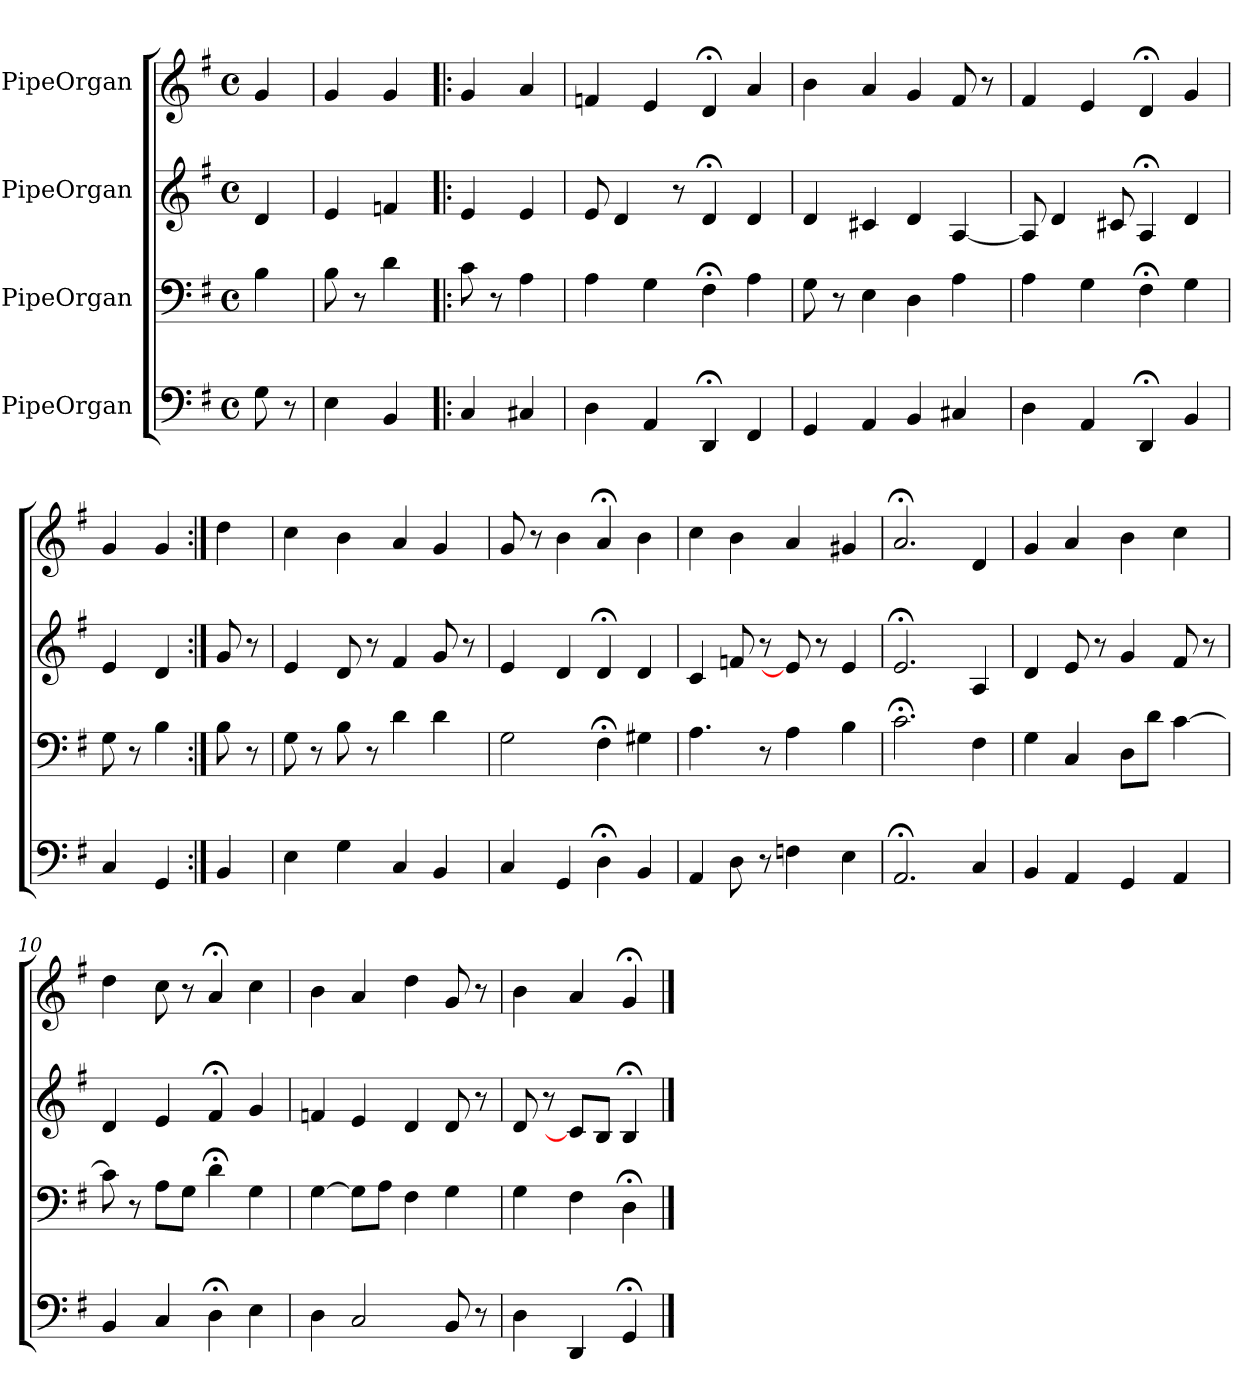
**kern	**kern	**kern	**kern
*part4	*part3	*part2	*part1
*staff4	*staff3	*staff2	*staff1
*I"PipeOrgan	*I"PipeOrgan	*I"PipeOrgan	*I"PipeOrgan
*k[f#]	*k[f#]	*k[f#]	*k[f#]
*G:	*G:	*G:	*G:
*M4/4	*M4/4	*M4/4	*M4/4
*met(c)	*met(c)	*met(c)	*met(c)
*MM60	*MM60	*MM60	*MM60
=	=	=	=
8G	4B	4d	4g
8r	.	.	.
=1	=1	=1	=1
4E	8B	4e	4g
.	8r	.	.
4BB	4d	4fn	4g
=!|:	=!|:	=!|:	=!|:
4C	8c	4e	4g
.	8r	.	.
4C#X	4A	4e	4a
=2	=2	=2	=2
4D	4A	8e	4fn
.	.	4d	.
4AA	4G	.	4e
.	.	8r	.
4DD;<	4F#;<	4d;<	4d;<
4FF#	4A	4d	4a
=3	=3	=3	=3
4GG	8G	4d	4b
.	8r	.	.
4AA	4E	4c#X	4a
4BB	4D	4d	4g
4C#X	4A	[4A	8f#
.	.	.	8r
=4	=4	=4	=4
4D	4A	8A]	4f#
.	.	4d	.
4AA	4G	.	4e
.	.	8c#X	.
4DD;<	4F#;<	4A;<	4d;<
4BB	4G	4d	4g
=1	=1	=1	=1
4C	8G	4e	4g
.	8r	.	.
4GG	4B	4d	4g
=:|!	=:|!	=:|!	=:|!
4BB	8B	8g	4dd
.	8r	8r	.
=5	=5	=5	=5
4E	8G	4e	4cc
.	8r	.	.
4G	8B	8d	4b
.	8r	8r	.
4C	4d	4f#	4a
4BB	4d	8g	4g
.	.	8r	.
=6	=6	=6	=6
4C	2G	4e	8g
.	.	.	8r
4GG	.	4d	4b
4D;<	4F#;<	4d;<	4a;<
4BB	4G#X	4d	4b
=7	=7	=7	=7
4AA	4.A	4c	4cc
8D	.	8fn	4b
8r	8r	8r	.
4Fn	4A	8e]	4a
.	.	8r	.
4E	4B	4e	4g#X
=8	=8	=8	=8
2.AA;<	2.c;<	2.e;<	2.a;<
4C	4F#	4A	4d
=9	=9	=9	=9
4BB	4G	4d	4g
4AA	4C	8e	4a
.	.	8r	.
4GG	8DL	4g	4b
.	8dJ	.	.
4AA	[4c	8f#	4cc
.	.	8r	.
=10	=10	=10	=10
4BB	8c]	4d	4dd
.	8r	.	.
4C	8AL	4e	8cc
.	8GJ	.	8r
4D;<	4d;<	4f#;<	4a;<
4E	4G	4g	4cc
=11	=11	=11	=11
4D	[4G	4fn	4b
2C	8GL]	4e	4a
.	8AJ	.	.
.	4F#	4d	4dd
8BB	4G	8d	8g
8r	.	8r	8r
=12	=12	=12	=12
4D	4G	8d	4b
.	.	8r	.
4DD	4F#	8cL]	4a
.	.	8BJ	.
4GG;<	4D;<	4B;<	4g;<
==	==	==	==
*-	*-	*-	*-
